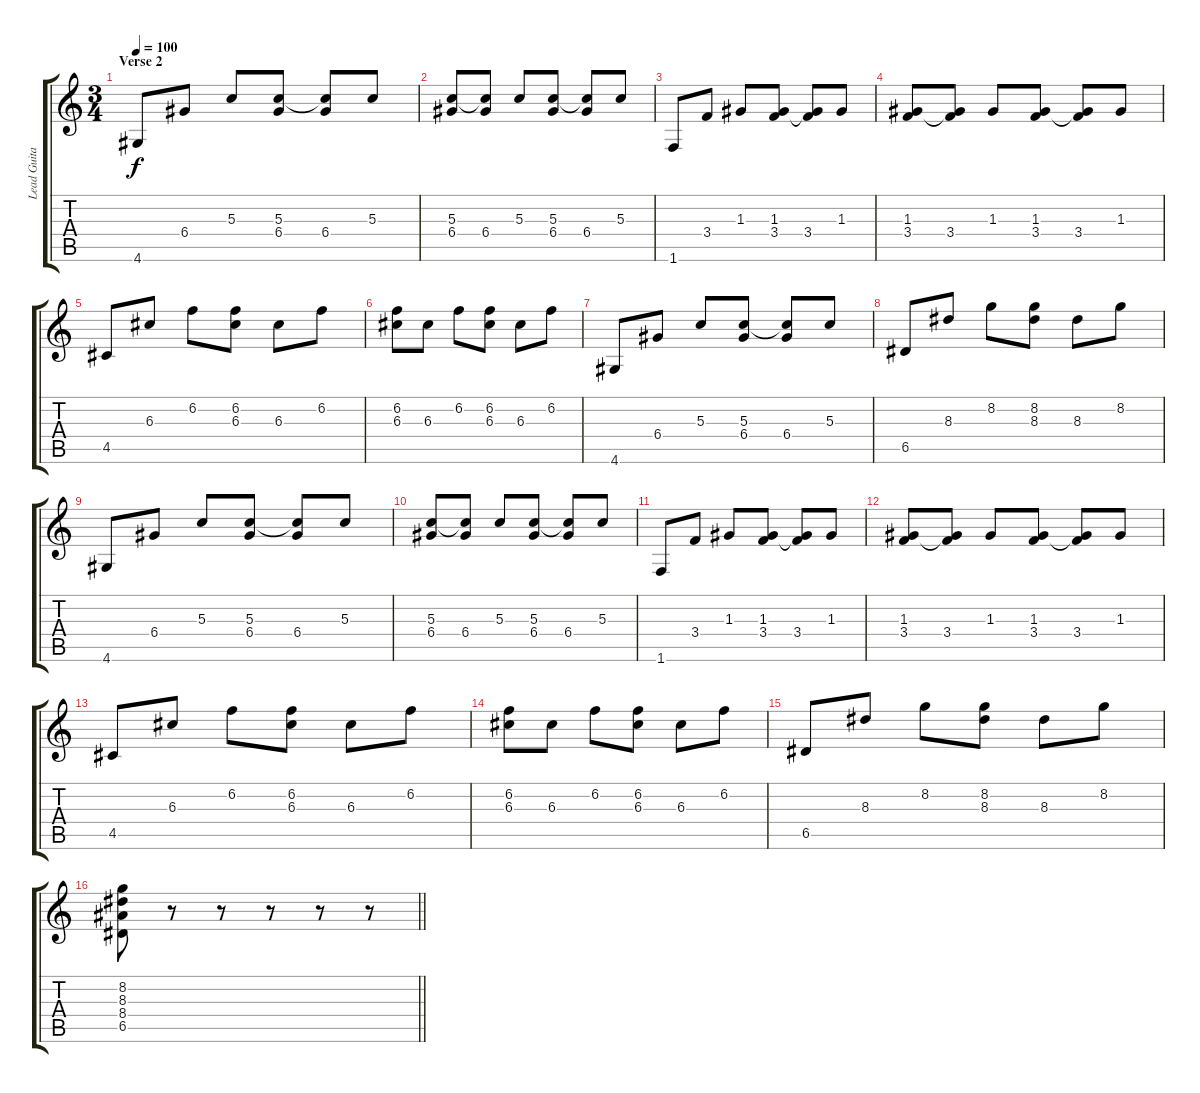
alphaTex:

\track ("Lead Guitar" "Lead Guita") {instrument acousticguitarsteel}
\staff {score tabs}
\tuning (E4 B3 G3 D3 A2 E2) {hide}
\ts (3 4)
\section ("" "Verse 2")
\tempo 100
\clef g2
\ks c
4.6.8{dy f} 6.4.8 5.3.8 (5.3 6.4).8 (5.3{t} 6.4).8 5.3.8 |
(5.3 6.4).8 (5.3{t} 6.4).8 5.3.8 (5.3 6.4).8 (5.3{t} 6.4).8 5.3.8 |
1.6.8 3.4.8 1.3.8 (1.3 3.4).8 (1.3{t} 3.4).8 1.3.8 |
(1.3 3.4).8 (1.3{t} 3.4).8 1.3.8 (1.3 3.4).8 (1.3{t} 3.4).8 1.3.8 |
4.5.8 6.3.8 6.2.8 (6.2 6.3).8 6.3.8 6.2.8 |
(6.2 6.3).8 6.3.8 6.2.8 (6.2 6.3).8 6.3.8 6.2.8 |
4.6.8 6.4.8 5.3.8 (5.3 6.4).8 (5.3{t} 6.4).8 5.3.8 |
6.5.8 8.3.8 8.2.8 (8.2 8.3).8 8.3.8 8.2.8 |
4.6.8 6.4.8 5.3.8 (5.3 6.4).8 (5.3{t} 6.4).8 5.3.8 |
(5.3 6.4).8 (5.3{t} 6.4).8 5.3.8 (5.3 6.4).8 (5.3{t} 6.4).8 5.3.8 |
1.6.8 3.4.8 1.3.8 (1.3 3.4).8 (1.3{t} 3.4).8 1.3.8 |
(1.3 3.4).8 (1.3{t} 3.4).8 1.3.8 (1.3 3.4).8 (1.3{t} 3.4).8 1.3.8 |
4.5.8 6.3.8 6.2.8 (6.2 6.3).8 6.3.8 6.2.8 |
(6.2 6.3).8 6.3.8 6.2.8 (6.2 6.3).8 6.3.8 6.2.8 |
6.5.8 8.3.8 8.2.8 (8.2 8.3).8 8.3.8 8.2.8 |
\barLineRight lightlight
(8.2 8.3 8.4 6.5).8 r.8 r.8 r.8 r.8 r.8
